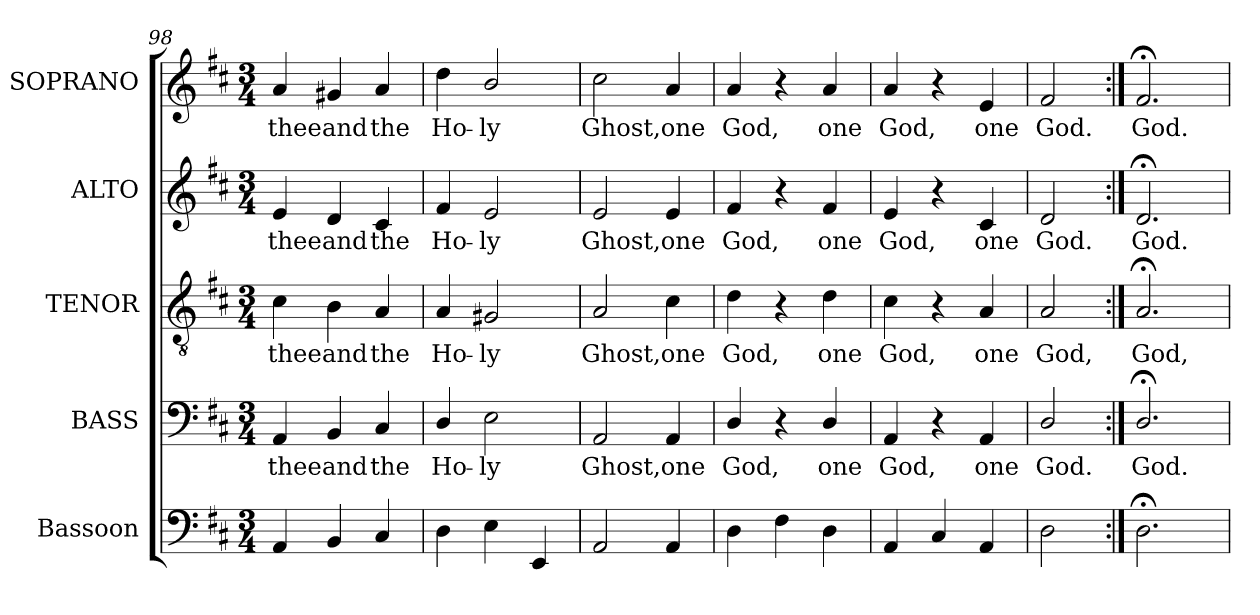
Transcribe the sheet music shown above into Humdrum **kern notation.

**kern	**kern	**text	**kern	**text	**kern	**text	**kern	**text
*part5	*part4	*part4	*part3	*part3	*part2	*part2	*part1	*part1
*staff5	*staff4	*staff4	*staff3	*staff3	*staff2	*staff2	*staff1	*staff1
*I"Bassoon	*I"BASS	*	*I"TENOR	*	*I"ALTO	*	*I"SOPRANO	*
*I'Bsn.	*I'B.	*	*I'T.	*	*I'A.	*	*I'S.	*
*clefF4	*clefF4	*	*clefGv2	*	*clefG2	*	*clefG2	*
*	*	*	*ITrd7c12	*	*	*	*	*
*k[f#c#]	*k[f#c#]	*	*k[f#c#]	*	*k[f#c#]	*	*k[f#c#]	*
*D:	*D:	*	*D:	*	*D:	*	*D:	*
*M3/4	*M3/4	*	*M3/4	*	*M3/4	*	*M3/4	*
=98	=98	=98	=98	=98	=98	=98	=98	=98
!	!	!LO:LY:b:color=#000000	!	!	!	!	!	!
!	!	!	!	!LO:LY:b:color=#000000	!	!	!	!
!	!	!	!	!	!	!LO:LY:b:color=#000000	!	!
!	!	!	!	!	!	!	!	!LO:LY:b:color=#000000
4AAi/	4AAi/	thee	4C#i\	thee	4ei/	thee	4ai/	thee
!	!	!LO:LY:b:color=#000000	!	!	!	!	!	!
!	!	!	!	!LO:LY:b:color=#000000	!	!	!	!
!	!	!	!	!	!	!LO:LY:b:color=#000000	!	!
!	!	!	!	!	!	!	!	!LO:LY:b:color=#000000
4BBi/	4BBi/	and	4BBi\	and	4di/	and	4g#Xi/	and
!	!	!LO:LY:b:color=#000000	!	!	!	!	!	!
!	!	!	!	!LO:LY:b:color=#000000	!	!	!	!
!	!	!	!	!	!	!LO:LY:b:color=#000000	!	!
!	!	!	!	!	!	!	!	!LO:LY:b:color=#000000
4C#i/	4C#i/	the	4AAi/	the	4c#i/	the	4ai/	the
!!LO:LB:g=z
=99	=99	=99	=99	=99	=99	=99	=99	=99
!	!	!LO:LY:b:color=#000000	!	!	!	!	!	!
!	!	!	!	!LO:LY:b:color=#000000	!	!	!	!
!	!	!	!	!	!	!LO:LY:b:color=#000000	!	!
!	!	!	!	!	!	!	!	!LO:LY:b:color=#000000
4Di\	4Di/	Ho-	4AAi/	Ho-	4f#i/	Ho-	4ddi\	Ho-
!	!	!LO:LY:b:color=#000000	!	!	!	!	!	!
!	!	!	!	!LO:LY:b:color=#000000	!	!	!	!
!	!	!	!	!	!	!LO:LY:b:color=#000000	!	!
!	!	!	!	!	!	!	!	!LO:LY:b:color=#000000
4Ei\	2Ei\	-ly	2GG#Xi/	-ly	2ei/	-ly	2bi/	-ly
4EEi/	.	.	.	.	.	.	.	.
=100	=100	=100	=100	=100	=100	=100	=100	=100
!	!	!LO:LY:b:color=#000000	!	!	!	!	!	!
!	!	!	!	!LO:LY:b:color=#000000	!	!	!	!
!	!	!	!	!	!	!LO:LY:b:color=#000000	!	!
!	!	!	!	!	!	!	!	!LO:LY:b:color=#000000
2AAi/	2AAi/	Ghost,	2AAi/	Ghost,	2ei/	Ghost,	2cc#i\	Ghost,
!	!	!LO:LY:b:color=#000000	!	!	!	!	!	!
!	!	!	!	!LO:LY:b:color=#000000	!	!	!	!
!	!	!	!	!	!	!LO:LY:b:color=#000000	!	!
!	!	!	!	!	!	!	!	!LO:LY:b:color=#000000
4AAi/	4AAi/	one	4C#i\	one	4ei/	one	4ai/	one
=101	=101	=101	=101	=101	=101	=101	=101	=101
!	!	!LO:LY:b:color=#000000	!	!	!	!	!	!
!	!	!	!	!LO:LY:b:color=#000000	!	!	!	!
!	!	!	!	!	!	!LO:LY:b:color=#000000	!	!
!	!	!	!	!	!	!	!	!LO:LY:b:color=#000000
4Di\	4Di/	God,	4Di\	God,	4f#i/	God,	4ai/	God,
4F#i\	4r	.	4r	.	4r	.	4r	.
!	!	!LO:LY:b:color=#000000	!	!	!	!	!	!
!	!	!	!	!LO:LY:b:color=#000000	!	!	!	!
!	!	!	!	!	!	!LO:LY:b:color=#000000	!	!
!	!	!	!	!	!	!	!	!LO:LY:b:color=#000000
4Di\	4Di/	one	4Di\	one	4f#i/	one	4ai/	one
=102	=102	=102	=102	=102	=102	=102	=102	=102
!	!	!LO:LY:b:color=#000000	!	!	!	!	!	!
!	!	!	!	!LO:LY:b:color=#000000	!	!	!	!
!	!	!	!	!	!	!LO:LY:b:color=#000000	!	!
!	!	!	!	!	!	!	!	!LO:LY:b:color=#000000
4AAi/	4AAi/	God,	4C#i\	God,	4ei/	God,	4ai/	God,
4C#i/	4r	.	4r	.	4r	.	4r	.
!	!	!LO:LY:b:color=#000000	!	!	!	!	!	!
!	!	!	!	!LO:LY:b:color=#000000	!	!	!	!
!	!	!	!	!	!	!LO:LY:b:color=#000000	!	!
!	!	!	!	!	!	!	!	!LO:LY:b:color=#000000
4AAi/	4AAi/	one	4AAi/	one	4c#i/	one	4ei/	one
=103	=103	=103	=103	=103	=103	=103	=103	=103
!	!	!LO:LY:b:color=#000000	!	!	!	!	!	!
!	!	!	!	!LO:LY:b:color=#000000	!	!	!	!
!	!	!	!	!	!	!LO:LY:b:color=#000000	!	!
!	!	!	!	!	!	!	!	!LO:LY:b:color=#000000
2Di\	2Di/	God.	2AAi/	God,	2di/	God.	2f#i/	God.
=104:|!	=104:|!	=104:|!	=104:|!	=104:|!	=104:|!	=104:|!	=104:|!	=104:|!
!	!	!LO:LY:b:color=#000000	!	!	!	!	!	!
!	!	!	!	!LO:LY:b:color=#000000	!	!	!	!
!	!	!	!	!	!	!LO:LY:b:color=#000000	!	!
!	!	!	!	!	!	!	!	!LO:LY:b:color=#000000
2.D;i\	2.D;i/	God.	2.AA;i/	God,	2.d;i/	God.	2.f#;i/	God.
=	=	=	=	=	=	=	=	=
*-	*-	*-	*-	*-	*-	*-	*-	*-
